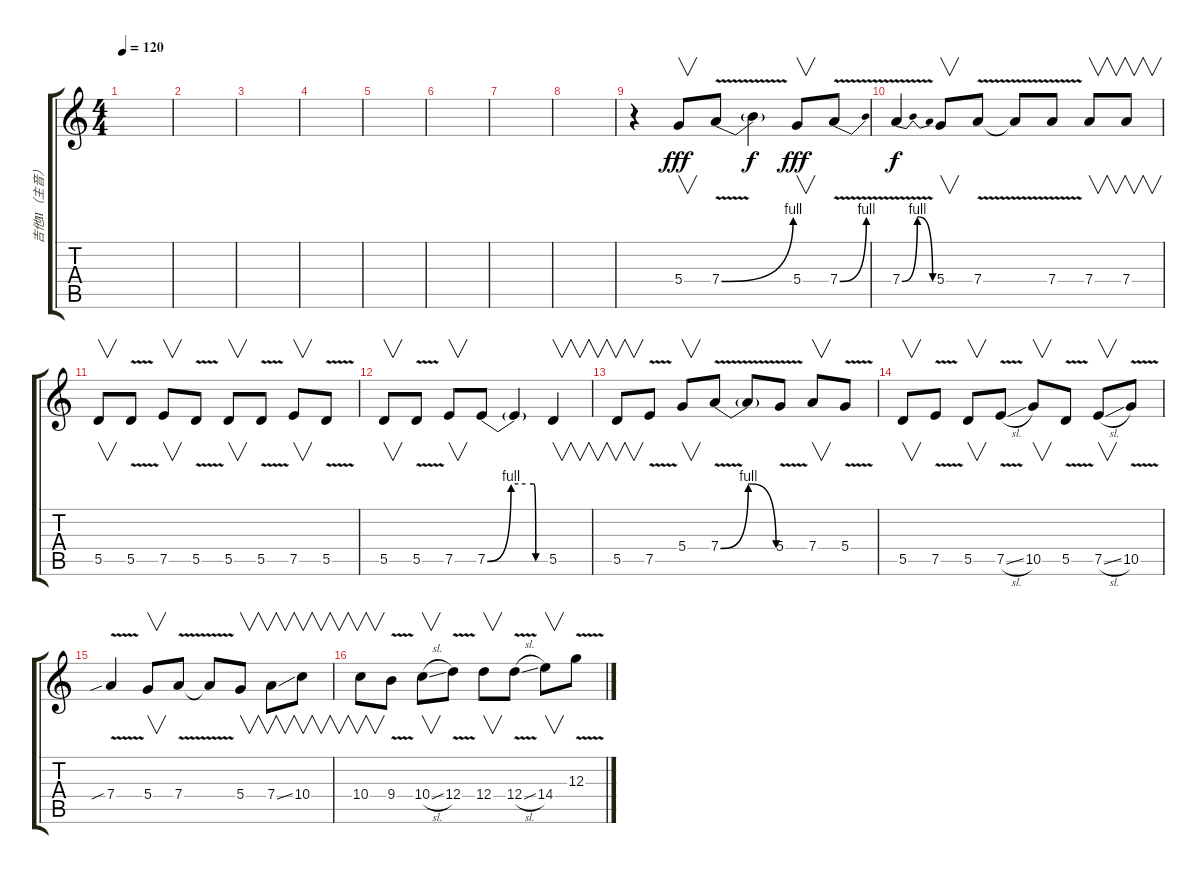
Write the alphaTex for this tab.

\track ("吉他Ⅱ（主音）" "吉他Ⅱ（主音）") {instrument distortionguitar}
\staff {score tabs}
\tuning (E4 B3 G3 D3 A2 E2) {hide}
\ts (4 4)
\tempo 120
\clef g2
\ks c
|
|
|
|
|
|
|
|
r.4{volume 6 instrument overdrivenguitar} 5.4.8{v dy fff} 7.4{be (bend 0 0 60 4) v}.8 7.4{t}.4{dy f} 5.4.8{v dy fff} 7.4{be (bend 0 0 60 4) v}.8 |
7.4{be (bendrelease 0 0 23 4 37 4 60 0) v}.4{dy f} 5.4.8{v} 7.4{v}.8 7.4{t}.8 7.4{v}.8 7.4.8{v} 7.4.8{v} |
5.5.8{v} 5.5{v}.8 7.5.8{v} 5.5{v}.8 5.5.8{v} 5.5{v}.8 7.5.8{v} 5.5{v}.8 |
5.5.8{v} 5.5{v}.8 7.5.8{v} 7.5{be (custom 0 0 23 4 37 4 45 4 47 0 60 0)}.8 7.5{t}.4 5.5.4{v} |
5.5.8{v} 7.5{v}.8 5.4.8{v} 7.4{be (bendrelease 0 0 20 4 40 4 60 0) v}.8 7.4{t}.8 5.4{v}.8 7.4.8{v} 5.4{v}.8 |
5.5.8{v} 7.5{v}.8 5.5.8{v} 7.5{v sl}.8 10.5.8{v} 5.5{v}.8 7.5{sl}.8{v volume 8} 10.5{v}.8 |
7.4{v sib}.4 5.4.8{v} 7.4{v}.8 7.4{t}.8 5.4.8{v} 7.4{ss}.8{v} 10.4.8{v} |
10.4.8{v volume 9} 9.4{v}.8 10.4{sl}.8{v volume 10} 12.4{v}.8 12.4.8{v} 12.4{v sl}.8 14.4.8{v} 12.3{v}.8
